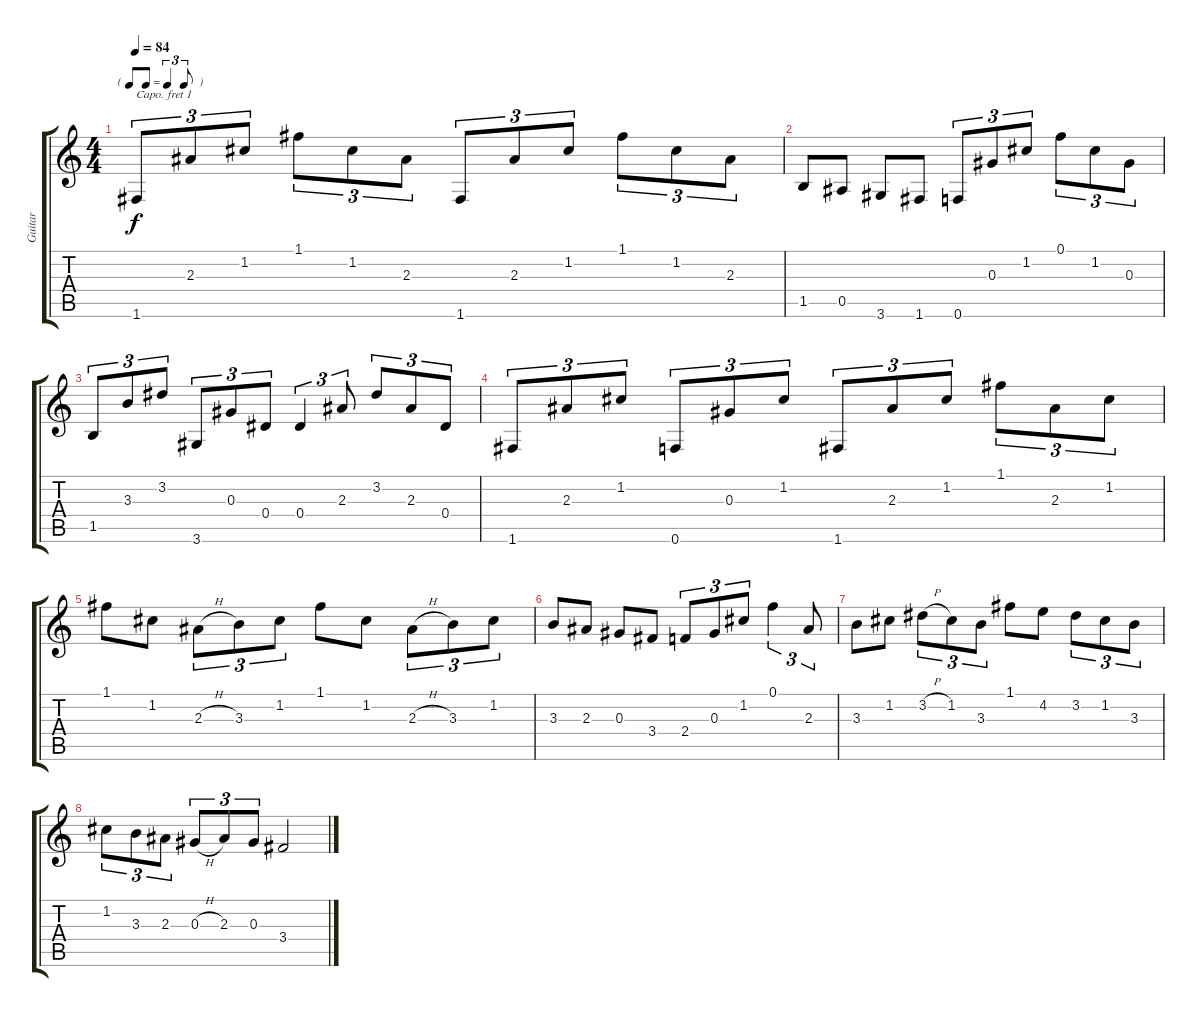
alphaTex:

\track ("Guitar" "Guitar") {instrument acousticguitarsteel}
\staff {score tabs}
\capo 1
\tuning (E4 B3 G3 D3 A2 E2) {hide}
\ts (4 4)
\tf triplet8th
\tempo 84
\clef g2
\ks c
1.6.8{tu (3 2) dy f} 2.3.8{tu (3 2)} 1.2.8{tu (3 2)} 1.1.8{tu (3 2)} 1.2.8{tu (3 2)} 2.3.8{tu (3 2)} 1.6.8{tu (3 2)} 2.3.8{tu (3 2)} 1.2.8{tu (3 2)} 1.1.8{tu (3 2)} 1.2.8{tu (3 2)} 2.3.8{tu (3 2)} |
1.5.8 0.5.8 3.6.8 1.6.8 0.6.8{tu (3 2)} 0.3.8{tu (3 2)} 1.2.8{tu (3 2)} 0.1.8{tu (3 2)} 1.2.8{tu (3 2)} 0.3.8{tu (3 2)} |
1.5.8{tu (3 2)} 3.3.8{tu (3 2)} 3.2.8{tu (3 2)} 3.6.8{tu (3 2)} 0.3.8{tu (3 2)} 0.4.8{tu (3 2)} 0.4.4{tu (3 2)} 2.3.8{tu (3 2)} 3.2.8{tu (3 2)} 2.3.8{tu (3 2)} 0.4.8{tu (3 2)} |
1.6.8{tu (3 2)} 2.3.8{tu (3 2)} 1.2.8{tu (3 2)} 0.6.8{tu (3 2)} 0.3.8{tu (3 2)} 1.2.8{tu (3 2)} 1.6.8{tu (3 2)} 2.3.8{tu (3 2)} 1.2.8{tu (3 2)} 1.1.8{tu (3 2)} 2.3.8{tu (3 2)} 1.2.8{tu (3 2)} |
1.1.8 1.2.8 2.3{h}.8{tu (3 2)} 3.3.8{tu (3 2)} 1.2.8{tu (3 2)} 1.1.8 1.2.8 2.3{h}.8{tu (3 2)} 3.3.8{tu (3 2)} 1.2.8{tu (3 2)} |
3.3.8 2.3.8 0.3.8 3.4.8 2.4.8{tu (3 2)} 0.3.8{tu (3 2)} 1.2.8{tu (3 2)} 0.1.4{tu (3 2)} 2.3.8{tu (3 2)} |
3.3.8 1.2.8 3.2{h}.8{tu (3 2)} 1.2.8{tu (3 2)} 3.3.8{tu (3 2)} 1.1.8 4.2.8 3.2.8{tu (3 2)} 1.2.8{tu (3 2)} 3.3.8{tu (3 2)} |
1.2.8{tu (3 2)} 3.3.8{tu (3 2)} 2.3.8{tu (3 2)} 0.3{h}.8{tu (3 2)} 2.3.8{tu (3 2)} 0.3.8{tu (3 2)} 3.4.2
